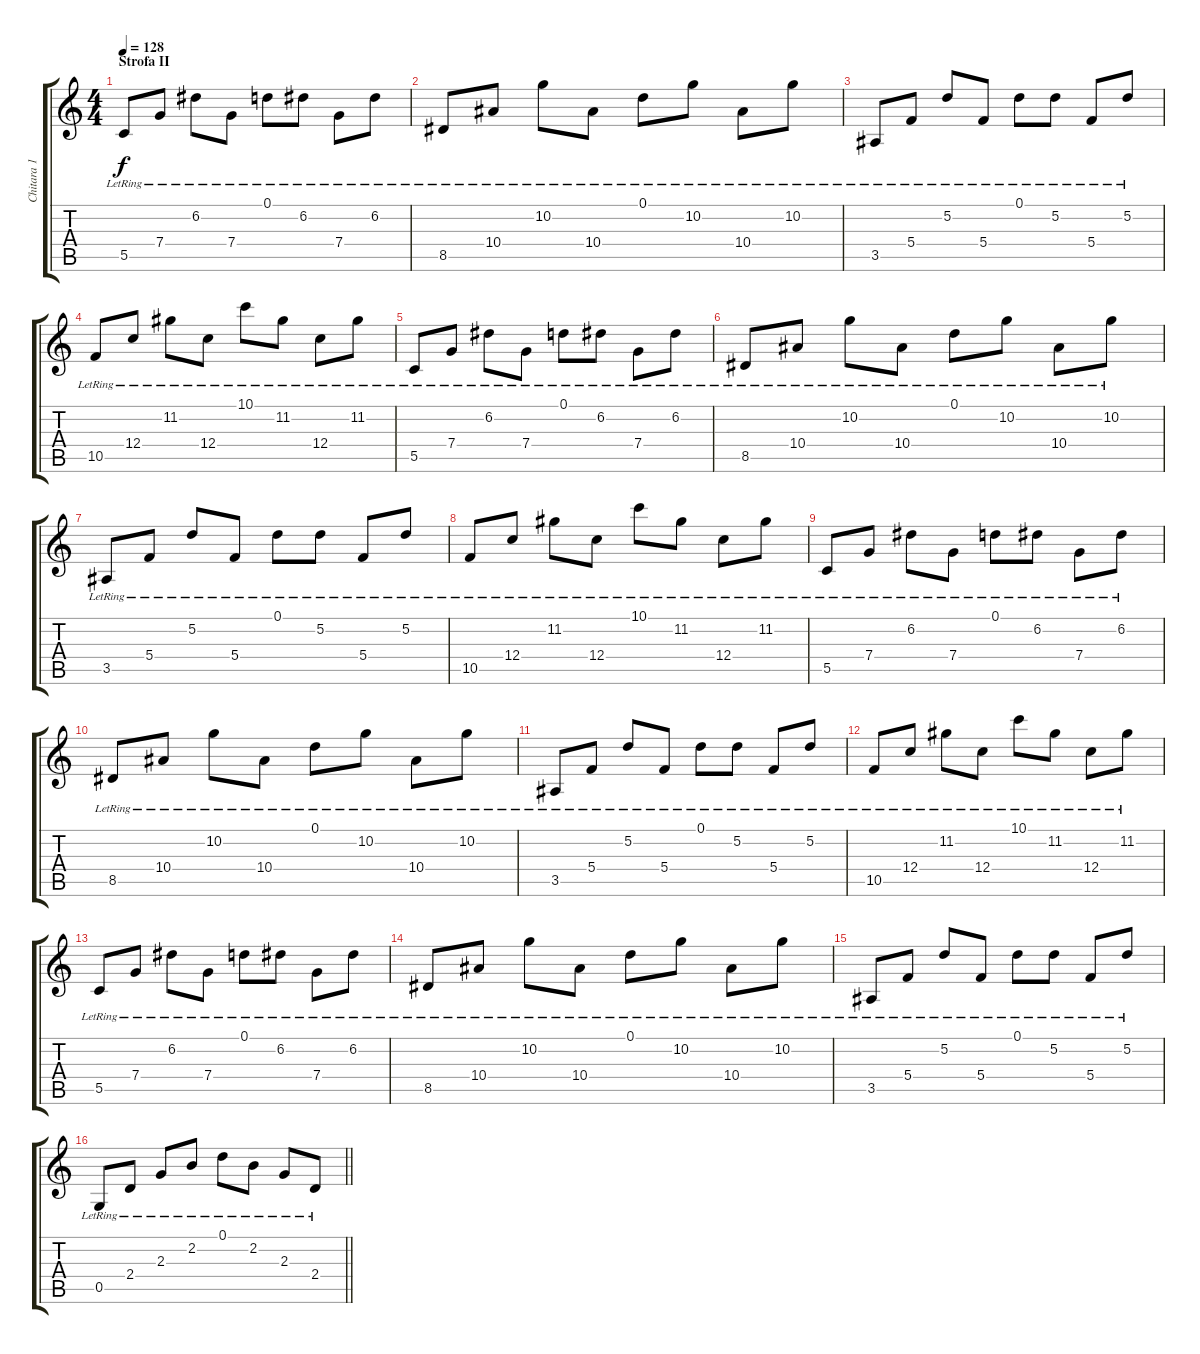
\track ("Chitara 1" "Chitara 1") {instrument acousticguitarsteel}
\staff {score tabs}
\tuning (D4 A3 F3 C3 G2 C2) {hide}
\ts (4 4)
\section ("" "Strofa II")
\tempo 128
\clef g2
\ks c
5.5{lr}.8{dy f} 7.4{lr}.8 6.2{lr}.8 7.4{lr}.8 0.1{lr}.8 6.2{lr}.8 7.4{lr}.8 6.2{lr}.8 |
8.5{lr}.8 10.4{lr}.8 10.2{lr}.8 10.4{lr}.8 0.1{lr}.8 10.2{lr}.8 10.4{lr}.8 10.2{lr}.8 |
3.5{lr}.8 5.4{lr}.8 5.2{lr}.8 5.4{lr}.8 0.1{lr}.8 5.2{lr}.8 5.4{lr}.8 5.2{lr}.8 |
10.5{lr}.8 12.4{lr}.8 11.2{lr}.8 12.4{lr}.8 10.1{lr}.8 11.2{lr}.8 12.4{lr}.8 11.2{lr}.8 |
5.5{lr}.8 7.4{lr}.8 6.2{lr}.8 7.4{lr}.8 0.1{lr}.8 6.2{lr}.8 7.4{lr}.8 6.2{lr}.8 |
8.5{lr}.8 10.4{lr}.8 10.2{lr}.8 10.4{lr}.8 0.1{lr}.8 10.2{lr}.8 10.4{lr}.8 10.2{lr}.8 |
3.5{lr}.8 5.4{lr}.8 5.2{lr}.8 5.4{lr}.8 0.1{lr}.8 5.2{lr}.8 5.4{lr}.8 5.2{lr}.8 |
10.5{lr}.8 12.4{lr}.8 11.2{lr}.8 12.4{lr}.8 10.1{lr}.8 11.2{lr}.8 12.4{lr}.8 11.2{lr}.8 |
5.5{lr}.8 7.4{lr}.8 6.2{lr}.8 7.4{lr}.8 0.1{lr}.8 6.2{lr}.8 7.4{lr}.8 6.2{lr}.8 |
8.5{lr}.8 10.4{lr}.8 10.2{lr}.8 10.4{lr}.8 0.1{lr}.8 10.2{lr}.8 10.4{lr}.8 10.2{lr}.8 |
3.5{lr}.8 5.4{lr}.8 5.2{lr}.8 5.4{lr}.8 0.1{lr}.8 5.2{lr}.8 5.4{lr}.8 5.2{lr}.8 |
10.5{lr}.8 12.4{lr}.8 11.2{lr}.8 12.4{lr}.8 10.1{lr}.8 11.2{lr}.8 12.4{lr}.8 11.2{lr}.8 |
5.5{lr}.8 7.4{lr}.8 6.2{lr}.8 7.4{lr}.8 0.1{lr}.8 6.2{lr}.8 7.4{lr}.8 6.2{lr}.8 |
8.5{lr}.8 10.4{lr}.8 10.2{lr}.8 10.4{lr}.8 0.1{lr}.8 10.2{lr}.8 10.4{lr}.8 10.2{lr}.8 |
3.5{lr}.8 5.4{lr}.8 5.2{lr}.8 5.4{lr}.8 0.1{lr}.8 5.2{lr}.8 5.4{lr}.8 5.2{lr}.8 |
\barLineRight lightlight
0.5{lr}.8 2.4{lr}.8 2.3{lr}.8 2.2{lr}.8 0.1{lr}.8 2.2{lr}.8 2.3{lr}.8 2.4{lr}.8
